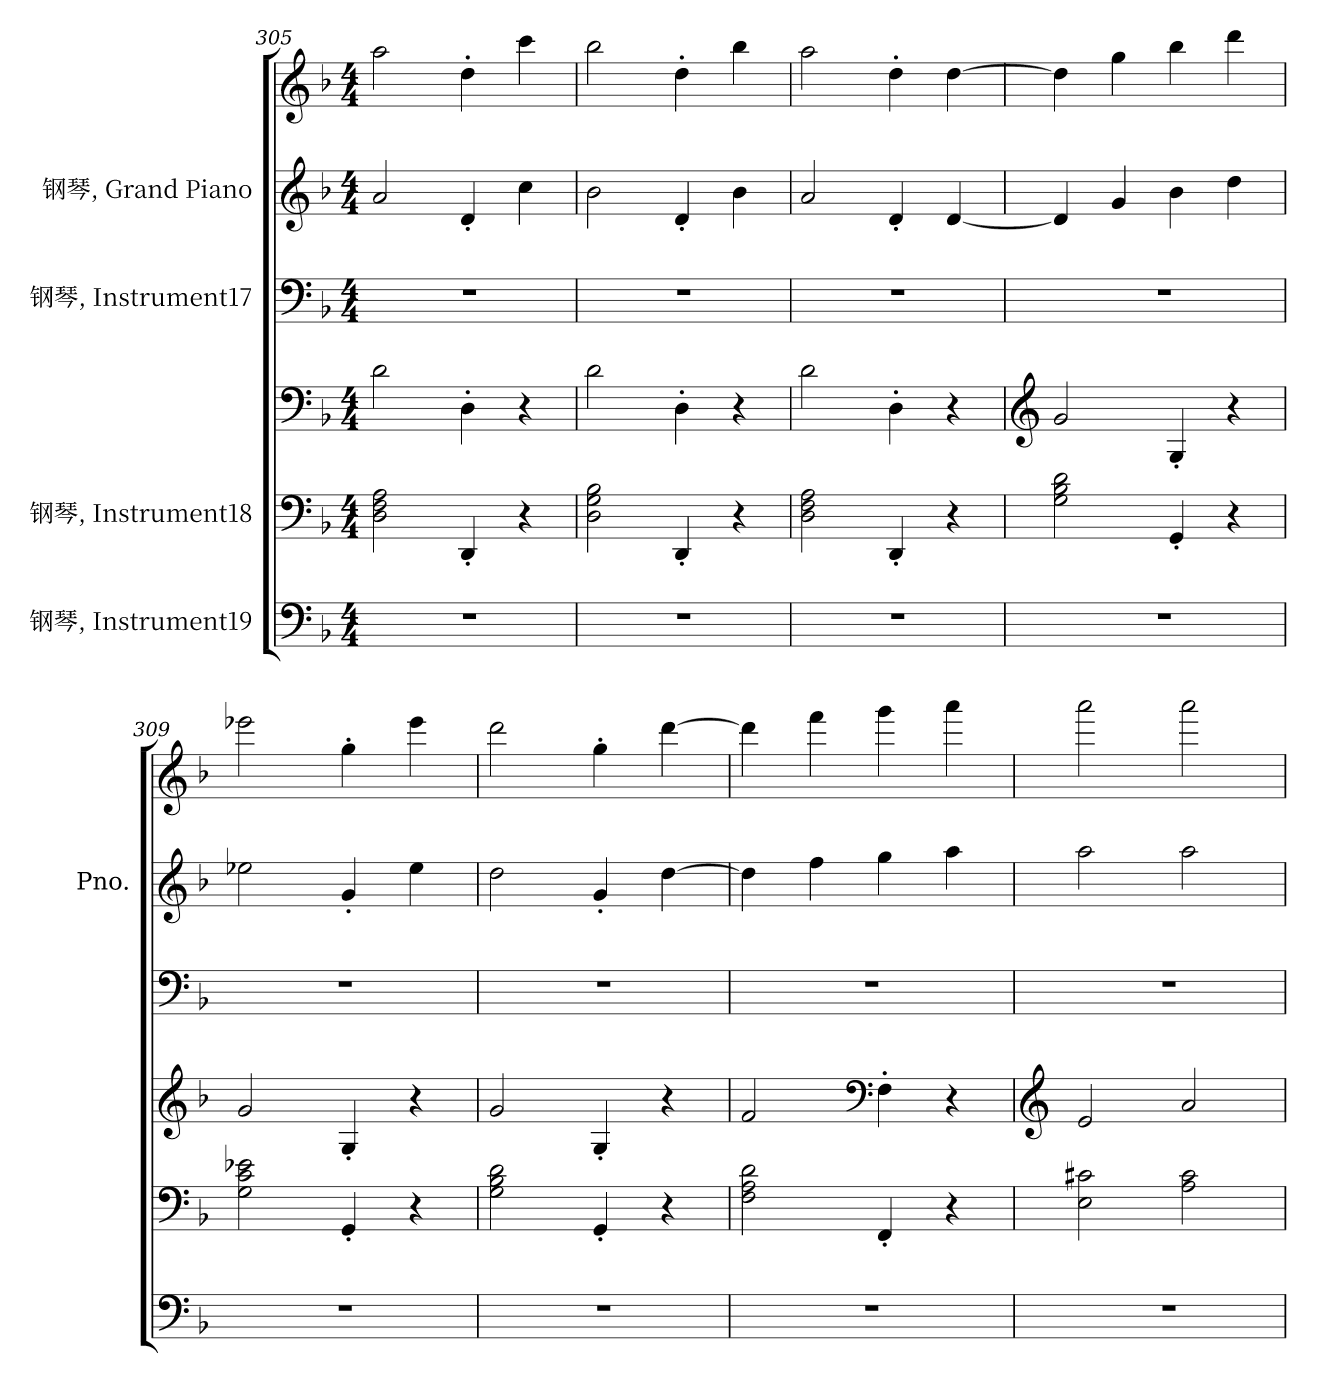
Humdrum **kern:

**kern	**kern	**kern	**kern	**kern	**kern
*part4	*part3	*part3	*part2	*part1	*part1
*staff6	*staff5	*staff4	*staff3	*staff2	*staff1
*I"钢琴, Instrument19	*I"钢琴, Instrument18	*	*I"钢琴, Instrument17	*I"钢琴, Grand Piano	*
*	*	*	*	*I'Pno.	*
*clefF4	*clefF4	*clefF4	*clefF4	*clefG2	*clefG2
*k[b-]	*k[b-]	*k[b-]	*k[b-]	*k[b-]	*k[b-]
*M4/4	*M4/4	*M4/4	*M4/4	*M4/4	*M4/4
=305	=305	=305	=305	=305	=305
1r	2D\ 2F\ 2A\	2d\	1r	2a/	2aa\
.	4DD'/	4D'\	.	4d'/	4dd'\
.	4r	4r	.	4cc\	4ccc\
=306	=306	=306	=306	=306	=306
1r	2D\ 2G\ 2B-\	2d\	1r	2b-\	2bb-\
.	4DD'/	4D'\	.	4d'/	4dd'\
.	4r	4r	.	4b-\	4bb-\
=307	=307	=307	=307	=307	=307
1r	2D\ 2F\ 2A\	2d\	1r	2a/	2aa\
.	4DD'/	4D'\	.	4d'/	4dd'\
.	4r	4r	.	[4d/	[4dd\
!!LO:PB:g=z
=308	=308	=308	=308	=308	=308
*	*	*clefG2	*	*	*
1r	2G\ 2B-\ 2d\	2g/	1r	4d/]	4dd\]
.	.	.	.	4g/	4gg\
.	4GG'/	4G'/	.	4b-\	4bb-\
.	4r	4r	.	4dd\	4ddd\
=309	=309	=309	=309	=309	=309
1r	2G\ 2c\ 2e-X\	2g/	1r	2ee-X\	2eee-X\
.	4GG'/	4G'/	.	4g'/	4gg'\
.	4r	4r	.	4ee-\	4eee-\
=310	=310	=310	=310	=310	=310
1r	2G\ 2B-\ 2d\	2g/	1r	2dd\	2ddd\
.	4GG'/	4G'/	.	4g'/	4gg'\
.	4r	4r	.	[4dd\	[4ddd\
=311	=311	=311	=311	=311	=311
1r	2F\ 2A\ 2d\	2f/	1r	4dd\]	4ddd\]
.	.	.	.	4ff\	4fff\
*	*	*clefF4	*	*	*
.	4FF'/	4F'\	.	4gg\	4ggg\
.	4r	4r	.	4aa\	4aaa\
=312	=312	=312	=312	=312	=312
*	*	*clefG2	*	*	*
1r	2E\ 2c#X\	2e/	1r	2aa\	2aaa\
.	2A\ 2c#\	2a/	.	2aa\	2aaa\
=	=	=	=	=	=
*-	*-	*-	*-	*-	*-
